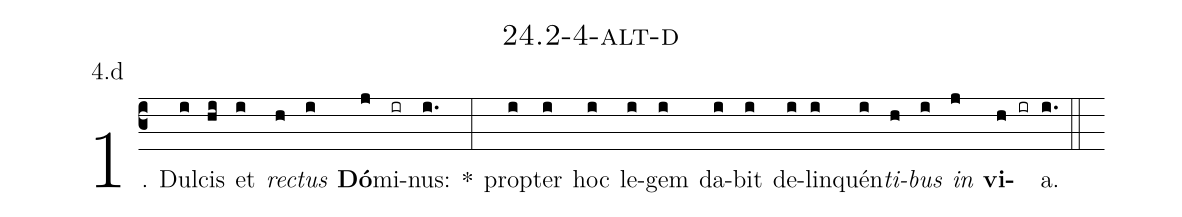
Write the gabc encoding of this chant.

name: 24.2-4-alt-d;
annotation: 4.d;
%%
(c3)1. Dul(i)cis(hi) et(i) <i>rec</i>(h)<i>tus</i>(i) <b>Dó</b>(j)mi(ir)nus:(i.) *(:) prop(i)ter(i) hoc(i) le(i)gem(i) da(i)bit(i) de(i)lin(i)quén(i)<i>ti</i>(h)<i>bus</i>(i) <i>in</i>(j) <b>vi</b>(h ir)a.(i.) (::)


%E(i) u(h) o(i) u(j) a(h) e.(i.) (::)
